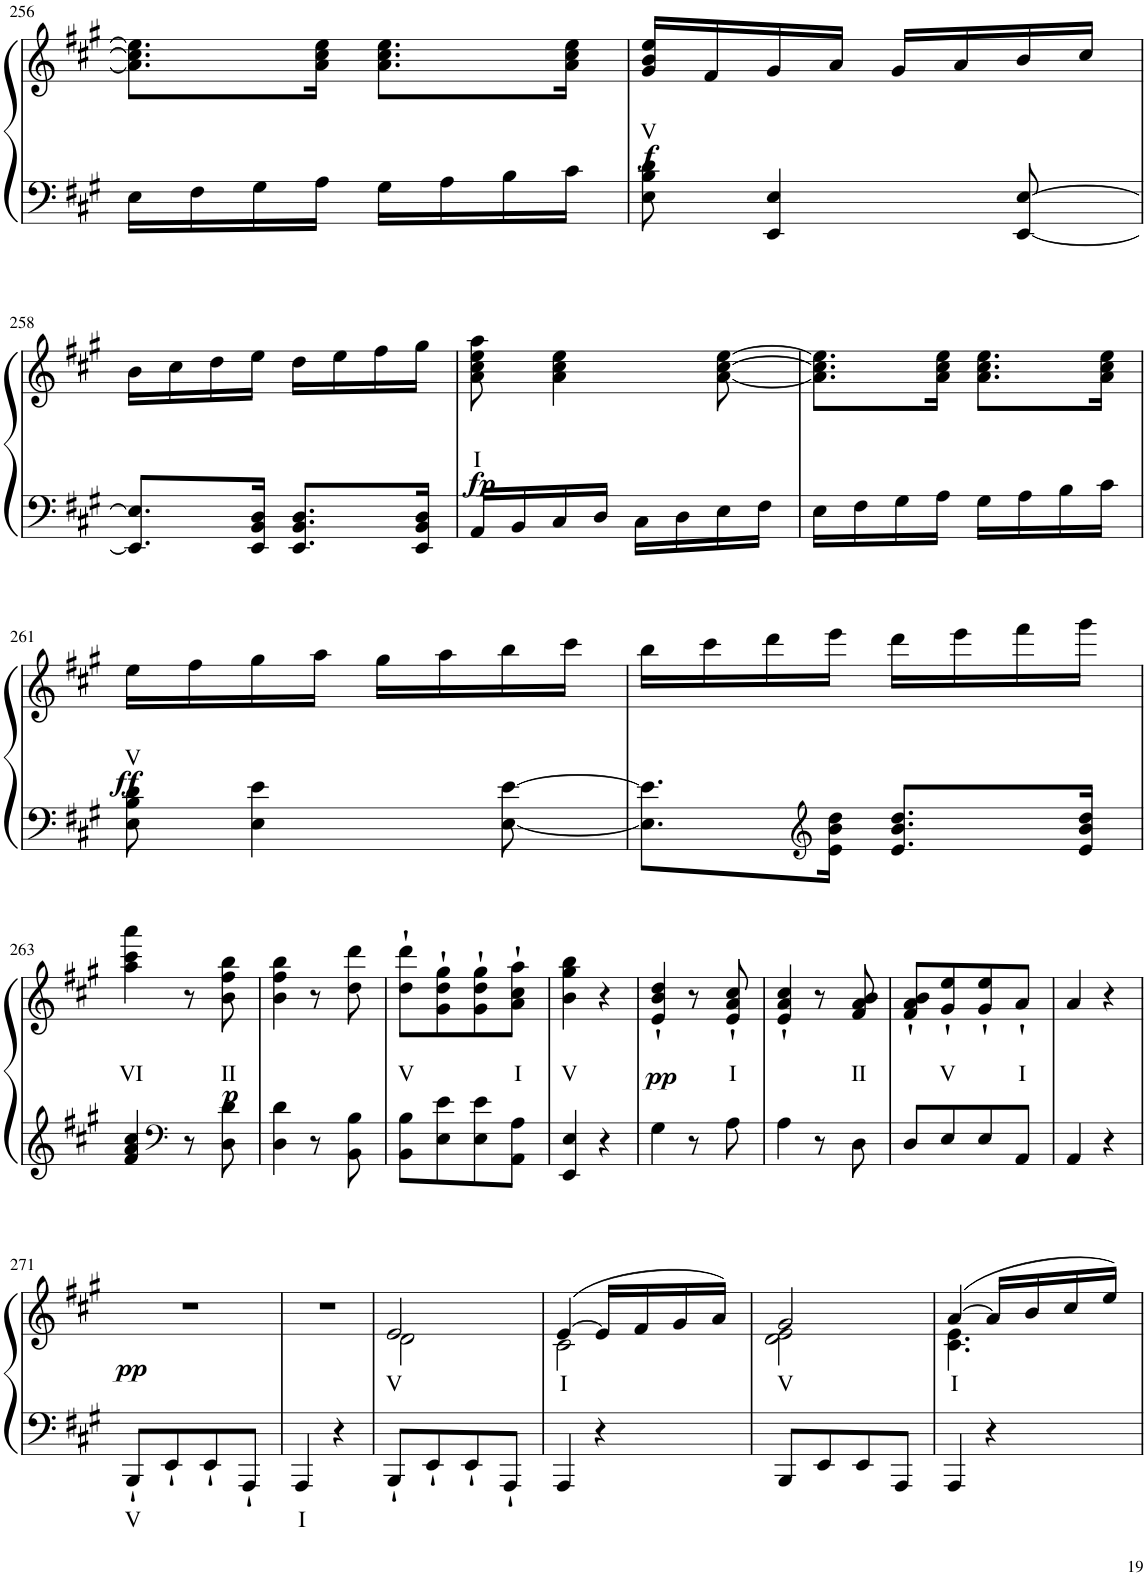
**kern	**text	**kern	**text	**dynam
*part1	*part1	*part1	*part1	*part1
*staff2	*staff2	*staff1	*staff1	*staff1/2
*I"Piano	*	*	*	*
*I'Pno	*	*	*	*
!!LO:PB:g=z
*clefF4	*	*clefG2	*	*
*k[f#c#g#]	*	*k[f#c#g#]	*	*
*M2/4	*	*M2/4	*	*
=256	=256	=256	=256	=256
16E\LL	.	8.a\] 8.cc#\] 8.ee\]L	.	.
16F#\	.	.	.	.
16G#\	.	.	.	.
16A\JJ	.	16a\ 16cc#\ 16ee\Jk	.	.
16G#\LL	.	8.a\ 8.cc#\ 8.ee\L	.	.
16A\	.	.	.	.
16B\	.	.	.	.
16c#\JJ	.	16a\ 16cc#\ 16ee\Jk	.	.
=257	=257	=257	=257	=257
!	!	!	!LO:LY:b	!LO:DY:b
8E\ 8B\ 8d\	.	16g#/ 16b/ 16ee/LL	V	f
.	.	16f#/	.	.
4EE/ 4E/	.	16g#/	.	.
.	.	16a/JJ	.	.
.	.	16g#/LL	.	.
.	.	16a/	.	.
[8EE/ [>8E/	.	16b/	.	.
.	.	16cc#/JJ	.	.
!!LO:LB:g=z
=258	=258	=258	=258	=258
8.EE/] 8.E/]L	.	16b\LL	.	.
.	.	16cc#\	.	.
.	.	16dd\	.	.
16EE/ 16BB/ 16D/Jk	.	16ee\JJ	.	.
8.EE/ 8.BB/ 8.D/L	.	16dd\LL	.	.
.	.	16ee\	.	.
.	.	16ff#\	.	.
16EE/ 16BB/ 16D/Jk	.	16gg#\JJ	.	.
=259	=259	=259	=259	=259
!	!	!	!LO:LY:b	!LO:DY:b
16AA/LL	.	8a\ 8cc#\ 8ee\ 8aa\	I	fp
16BB/	.	.	.	.
16C#/	.	4a\ 4cc#\ 4ee\	.	.
16D/JJ	.	.	.	.
16C#\LL	.	.	.	.
16D\	.	.	.	.
16E\	.	[<8a\ [>8cc#\ [8ee\	.	.
16F#\JJ	.	.	.	.
=260	=260	=260	=260	=260
16E\LL	.	8.a\] 8.cc#\] 8.ee\]L	.	.
16F#\	.	.	.	.
16G#\	.	.	.	.
16A\JJ	.	16a\ 16cc#\ 16ee\Jk	.	.
16G#\LL	.	8.a\ 8.cc#\ 8.ee\L	.	.
16A\	.	.	.	.
16B\	.	.	.	.
16c#\JJ	.	16a\ 16cc#\ 16ee\Jk	.	.
!!LO:LB:g=z
=261	=261	=261	=261	=261
!	!	!	!LO:LY:b	!LO:DY:b
8E\ 8B\ 8d\	.	16ee\LL	V	ff
.	.	16ff#\	.	.
4E\ 4e\	.	16gg#\	.	.
.	.	16aa\JJ	.	.
.	.	16gg#\LL	.	.
.	.	16aa\	.	.
[<8E\ [8e\	.	16bb\	.	.
.	.	16ccc#\JJ	.	.
=262	=262	=262	=262	=262
8.E\] 8.e\]L	.	16bb\LL	.	.
.	.	16ccc#\	.	.
.	.	16ddd\	.	.
*clefG2	*	*	*	*
16e\ 16b\ 16dd\Jk	.	16eee\JJ	.	.
8.e/ 8.b/ 8.dd/L	.	16ddd\LL	.	.
.	.	16eee\	.	.
.	.	16fff#\	.	.
16e/ 16b/ 16dd/Jk	.	16ggg#\JJ	.	.
!!LO:LB:g=z
=263	=263	=263	=263	=263
!	!	!	!LO:LY:b	!
4f#/ 4a/ 4cc#/	.	4aa\ 4ccc#\ 4aaa\	VI	.
*clefF4	*	*	*	*
8r	.	8r	.	.
!	!	!	!LO:LY:b	!LO:DY:b
8D\ 8d\	.	8b\ 8ff#\ 8bb\	II	p
=264	=264	=264	=264	=264
4D\ 4d\	.	4b\ 4ff#\ 4bb\	.	.
8r	.	8r	.	.
8BB\ 8B\	.	8dd\ 8ddd\	.	.
=265	=265	=265	=265	=265
!	!	!	!LO:LY:b	!
8BB\ 8B\L	.	8dd\'` 8ddd\'`L	V	.
8E\ 8e\	.	8g#\'` 8dd\'` 8gg#\'`	.	.
8E\ 8e\	.	8g#\'` 8dd\'` 8gg#\'`	.	.
!	!	!	!LO:LY:b	!
8AA\ 8A\J	.	8a\'` 8cc#\'` 8aa\'`J	I	.
=266	=266	=266	=266	=266
!	!	!	!LO:LY:b	!
4EE/ 4E/	.	4b\ 4gg#\ 4bb\	V	.
4r	.	4r	.	.
=267	=267	=267	=267	=267
!	!	!	!	!LO:DY:b
4G#\	.	4e/'` 4b/'` 4dd/'`	.	pp
8r	.	8r	.	.
!	!	!	!LO:LY:b	!
8A\	.	8e/'` 8a/'` 8cc#/'`	I	.
=268	=268	=268	=268	=268
4A\	.	4e/'` 4a/'` 4cc#/'`	.	.
8r	.	8r	.	.
!	!	!	!LO:LY:b	!
8D\	.	8f#/ 8a/ 8b/	II	.
=269	=269	=269	=269	=269
8D/L	.	8f#/'` 8a/'` 8b/'`L	.	.
!	!	!	!LO:LY:b	!
8E/	.	8g#/'` 8ee/'`	V	.
8E/	.	8g#/'` 8ee/'`	.	.
!	!	!	!LO:LY:b	!
8AA/J	.	8a'`/J	I	.
=270	=270	=270	=270	=270
4AA/	.	4a/	.	.
4r	.	4r	.	.
!!LO:LB:g=z
=271	=271	=271	=271	=271
!	!LO:LY:b	!	!	!LO:DY:b
8BBB'`/L	V	2r	.	pp
8EE'`/	.	.	.	.
8EE'`/	.	.	.	.
8AAA'`/J	.	.	.	.
=272	=272	=272	=272	=272
!	!LO:LY:b	!	!	!
4AAA/	I	2r	.	.
4r	.	.	.	.
=273	=273	=273	=273	=273
!	!	!	!LO:LY:b	!
*	*	*^	*	*
8BBB'`/L	.	2e/	2d\	V	.
8EE'`/	.	.	.	.	.
8EE'`/	.	.	.	.	.
8AAA'`/J	.	.	.	.	.
=274	=274	=274	=274	=274	=274
!	!	!	!	!LO:LY:b	!
4AAA/	.	([4e/	2c#\	I	.
4r	.	16e/LL]	.	.	.
.	.	16f#/	.	.	.
.	.	16g#/	.	.	.
.	.	16a/JJ)	.	.	.
=275	=275	=275	=275	=275	=275
!	!	!	!	!LO:LY:b	!
8BBB/L	.	2g#/	2d\ 2e\	V	.
8EE/	.	.	.	.	.
8EE/	.	.	.	.	.
8AAA/J	.	.	.	.	.
=276	=276	=276	=276	=276	=276
!	!	!	!	!LO:LY:b	!
4AAA/	.	([4a/	4.c#\ 4.e\	I	.
4r	.	16a/LL]	.	.	.
.	.	16b/	.	.	.
.	.	16cc#/	8ryy	.	.
.	.	16ee/JJ)	.	.	.
*	*	*v	*v	*	*
=	=	=	=	=
*-	*-	*-	*-	*-
